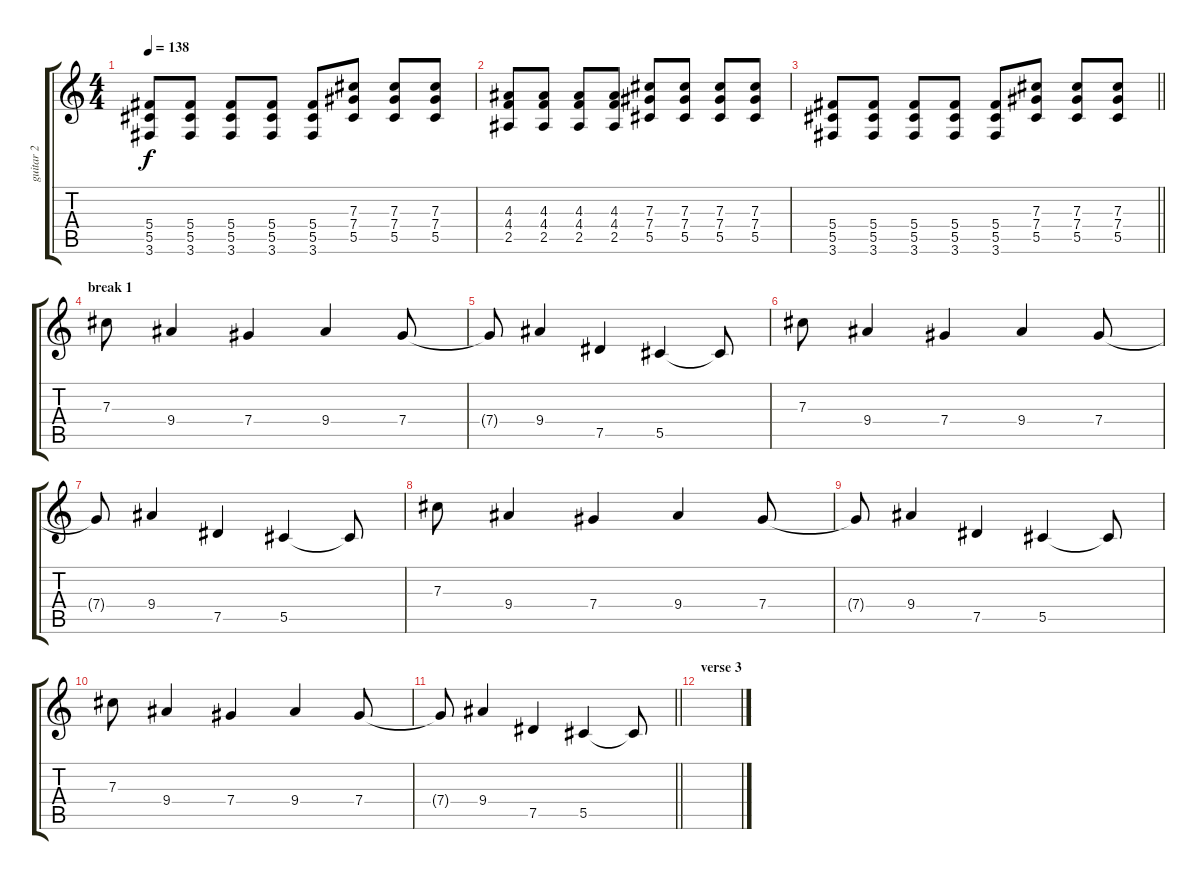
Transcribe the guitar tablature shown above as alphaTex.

\track ("guitar 2" "guitar 2") {instrument overdrivenguitar}
\staff {score tabs}
\tuning (Eb4 Bb3 Gb3 Db3 Ab2 Eb2) {hide}
\ts (4 4)
\tempo 138
\clef g2
\ks c
(5.4 5.5 3.6).8{dy f} (5.4 5.5 3.6).8 (5.4 5.5 3.6).8 (5.4 5.5 3.6).8 (5.4 5.5 3.6).8 (7.3 7.4 5.5).8 (7.3 7.4 5.5).8 (7.3 7.4 5.5).8 |
(4.3 4.4 2.5).8 (4.3 4.4 2.5).8 (4.3 4.4 2.5).8 (4.3 4.4 2.5).8 (7.3 7.4 5.5).8 (7.3 7.4 5.5).8 (7.3 7.4 5.5).8 (7.3 7.4 5.5).8 |
\barLineRight lightlight
(5.4 5.5 3.6).8 (5.4 5.5 3.6).8 (5.4 5.5 3.6).8 (5.4 5.5 3.6).8 (5.4 5.5 3.6).8 (7.3 7.4 5.5).8 (7.3 7.4 5.5).8 (7.3 7.4 5.5).8 |
\section ("" "break 1 ")
7.3.8 9.4.4 7.4.4 9.4.4 7.4.8 |
7.4{t}.8 9.4.4 7.5.4 5.5.4 5.5{t}.8 |
7.3.8 9.4.4 7.4.4 9.4.4 7.4.8 |
7.4{t}.8 9.4.4 7.5.4 5.5.4 5.5{t}.8 |
7.3.8 9.4.4 7.4.4 9.4.4 7.4.8 |
7.4{t}.8 9.4.4 7.5.4 5.5.4 5.5{t}.8 |
7.3.8 9.4.4 7.4.4 9.4.4 7.4.8 |
\barLineRight lightlight
7.4{t}.8 9.4.4 7.5.4 5.5.4 5.5{t}.8 |
\section ("" "verse 3")
